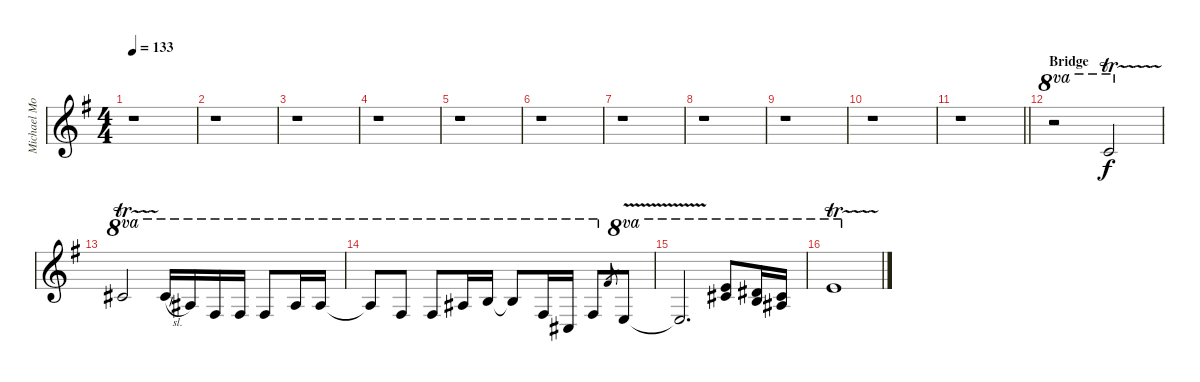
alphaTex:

\track ("Michael Monroe - Harmonica" "Michael Mo") {instrument harmonica}
\staff {score}
\tuning (Eb4 Bb3 Gb3 Db3 Ab2 Eb2) {hide}
\ts (4 4)
\tempo 133
\clef g2
\ks g
r.1{dy f} |
r.1 |
r.1 |
r.1 |
r.1 |
r.1 |
r.1 |
r.1 |
r.1 |
r.1 |
\barLineRight lightlight
r.1 |
\section ("" "Bridge")
r.2{ot 8va} 18.3{tr (22 32)}.2{ot 8va} |
19.3{tr (22 32)}.2{ot 8va} 19.3{sl}.16{ot 8va} 16.3.16{ot 8va} 12.3.16{ot 8va} 12.3.16{ot 8va} 12.3.8{ot 8va} 16.3.16{ot 8va} 16.3.16{ot 8va} |
16.3{t}.8{ot 8va} 12.3.8{ot 8va} 12.3.8{ot 8va} 16.3.16{ot 8va} 17.3.16{ot 8va} 17.3{t}.8{ot 8va} 12.3.16{ot 8va} 7.3.16{ot 8va} 12.3.8{ot 8va} 12.3.8{gr} 10.3{v}.8{ot 8va} |
10.3{t}.2{d ot 8va} (18.2 19.3).8{ot 8va} (17.2 17.3).16{ot 8va} (15.2 16.3).16{ot 8va} |
18.2{tr (22 32)}.1{ot 8va}
